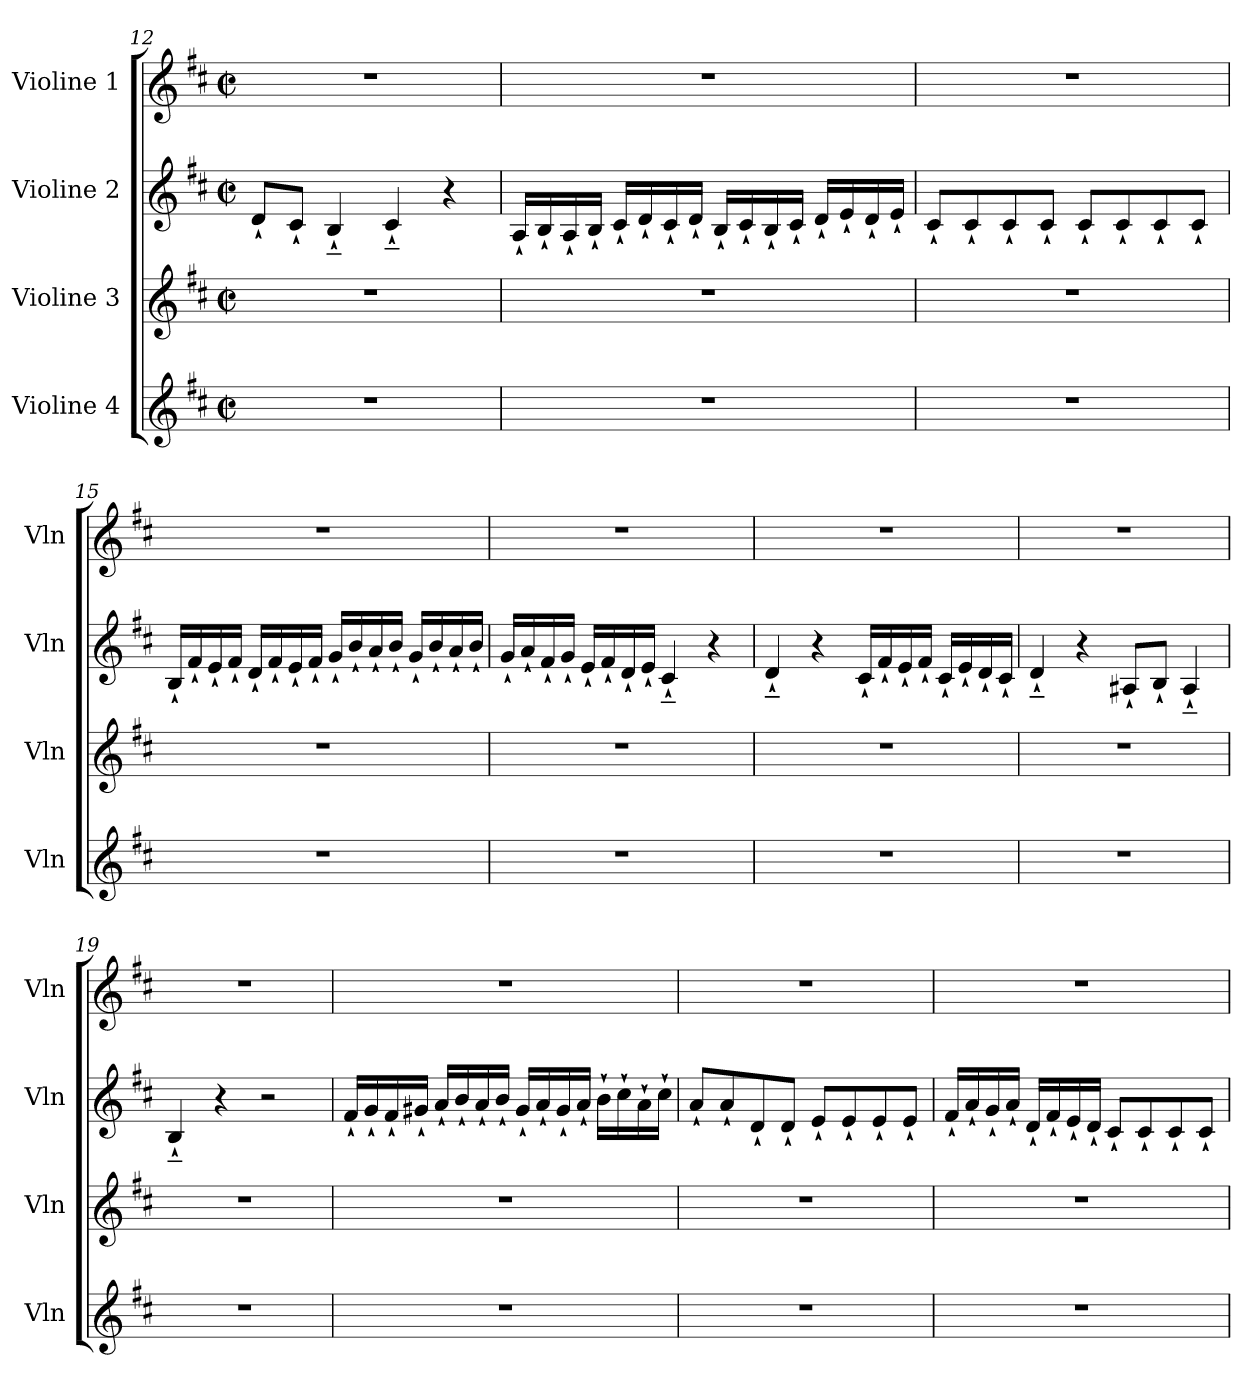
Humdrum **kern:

**kern	**kern	**kern	**kern
*part4	*part3	*part2	*part1
*staff4	*staff3	*staff2	*staff1
*I"Violine 4	*I"Violine 3	*I"Violine 2	*I"Violine 1
*I'Vln	*I'Vln	*I'Vln	*I'Vln
*clefG2	*clefG2	*clefG2	*clefG2
*k[f#c#]	*k[f#c#]	*k[f#c#]	*k[f#c#]
*D:	*D:	*D:	*D:
*M2/2	*M2/2	*M2/2	*M2/2
*met(c|)	*met(c|)	*met(c|)	*met(c|)
=12	=12	=12	=12
1r	1r	8d`/L	1r
.	.	8c#`/J	.
.	.	4B~`/	.
.	.	4c#~`/	.
.	.	4r	.
=13	=13	=13	=13
1r	1r	16A`/LL	1r
.	.	16B`/	.
.	.	16A`/	.
.	.	16B`/JJ	.
.	.	16c#`/LL	.
.	.	16d`/	.
.	.	16c#`/	.
.	.	16d`/JJ	.
.	.	16B`/LL	.
.	.	16c#`/	.
.	.	16B`/	.
.	.	16c#`/JJ	.
.	.	16d`/LL	.
.	.	16e`/	.
.	.	16d`/	.
.	.	16e`/JJ	.
!!LO:LB:g=z
=14	=14	=14	=14
1r	1r	8c#`/L	1r
.	.	8c#`/	.
.	.	8c#`/	.
.	.	8c#`/J	.
.	.	8c#`/L	.
.	.	8c#`/	.
.	.	8c#`/	.
.	.	8c#`/J	.
=15	=15	=15	=15
1r	1r	16B`/LL	1r
.	.	16f#`/	.
.	.	16e`/	.
.	.	16f#`/JJ	.
.	.	16d`/LL	.
.	.	16f#`/	.
.	.	16e`/	.
.	.	16f#`/JJ	.
.	.	16g`/LL	.
.	.	16b`/	.
.	.	16a`/	.
.	.	16b`/JJ	.
.	.	16g`/LL	.
.	.	16b`/	.
.	.	16a`/	.
.	.	16b`/JJ	.
=16	=16	=16	=16
1r	1r	16g`/LL	1r
.	.	16a`/	.
.	.	16f#`/	.
.	.	16g`/JJ	.
.	.	16e`/LL	.
.	.	16f#`/	.
.	.	16d`/	.
.	.	16e`/JJ	.
.	.	4c#~`/	.
.	.	4r	.
=17	=17	=17	=17
1r	1r	4d~`/	1r
.	.	4r	.
.	.	16c#`/LL	.
.	.	16f#`/	.
.	.	16e`/	.
.	.	16f#`/JJ	.
.	.	16c#`/LL	.
.	.	16e`/	.
.	.	16d`/	.
.	.	16c#`/JJ	.
!!LO:PB:g=z
=18	=18	=18	=18
1r	1r	4d~`/	1r
.	.	4r	.
.	.	8A#X`/L	.
.	.	8B`/J	.
.	.	4A#~`/	.
=19	=19	=19	=19
1r	1r	4B~`/	1r
.	.	4r	.
.	.	2r	.
=20	=20	=20	=20
1r	1r	16f#`/LL	1r
.	.	16g`/	.
.	.	16f#`/	.
.	.	16g#X`/JJ	.
.	.	16a`/LL	.
.	.	16b`/	.
.	.	16a`/	.
.	.	16b`/JJ	.
.	.	16g#`/LL	.
.	.	16a`/	.
.	.	16g#`/	.
.	.	16a`/JJ	.
.	.	16b`\LL	.
.	.	16cc#`\	.
.	.	16a`\	.
.	.	16cc#`\JJ	.
=21	=21	=21	=21
1r	1r	8a`/L	1r
.	.	8a`/	.
.	.	8d`/	.
.	.	8d`/J	.
.	.	8e`/L	.
.	.	8e`/	.
.	.	8e`/	.
.	.	8e`/J	.
=22	=22	=22	=22
1r	1r	16f#`/LL	1r
.	.	16a`/	.
.	.	16g`/	.
.	.	16a`/JJ	.
.	.	16d`/LL	.
.	.	16f#`/	.
.	.	16e`/	.
.	.	16d`/JJ	.
.	.	8c#`/L	.
.	.	8c#`/	.
.	.	8c#`/	.
.	.	8c#`/J	.
=	=	=	=
*-	*-	*-	*-
